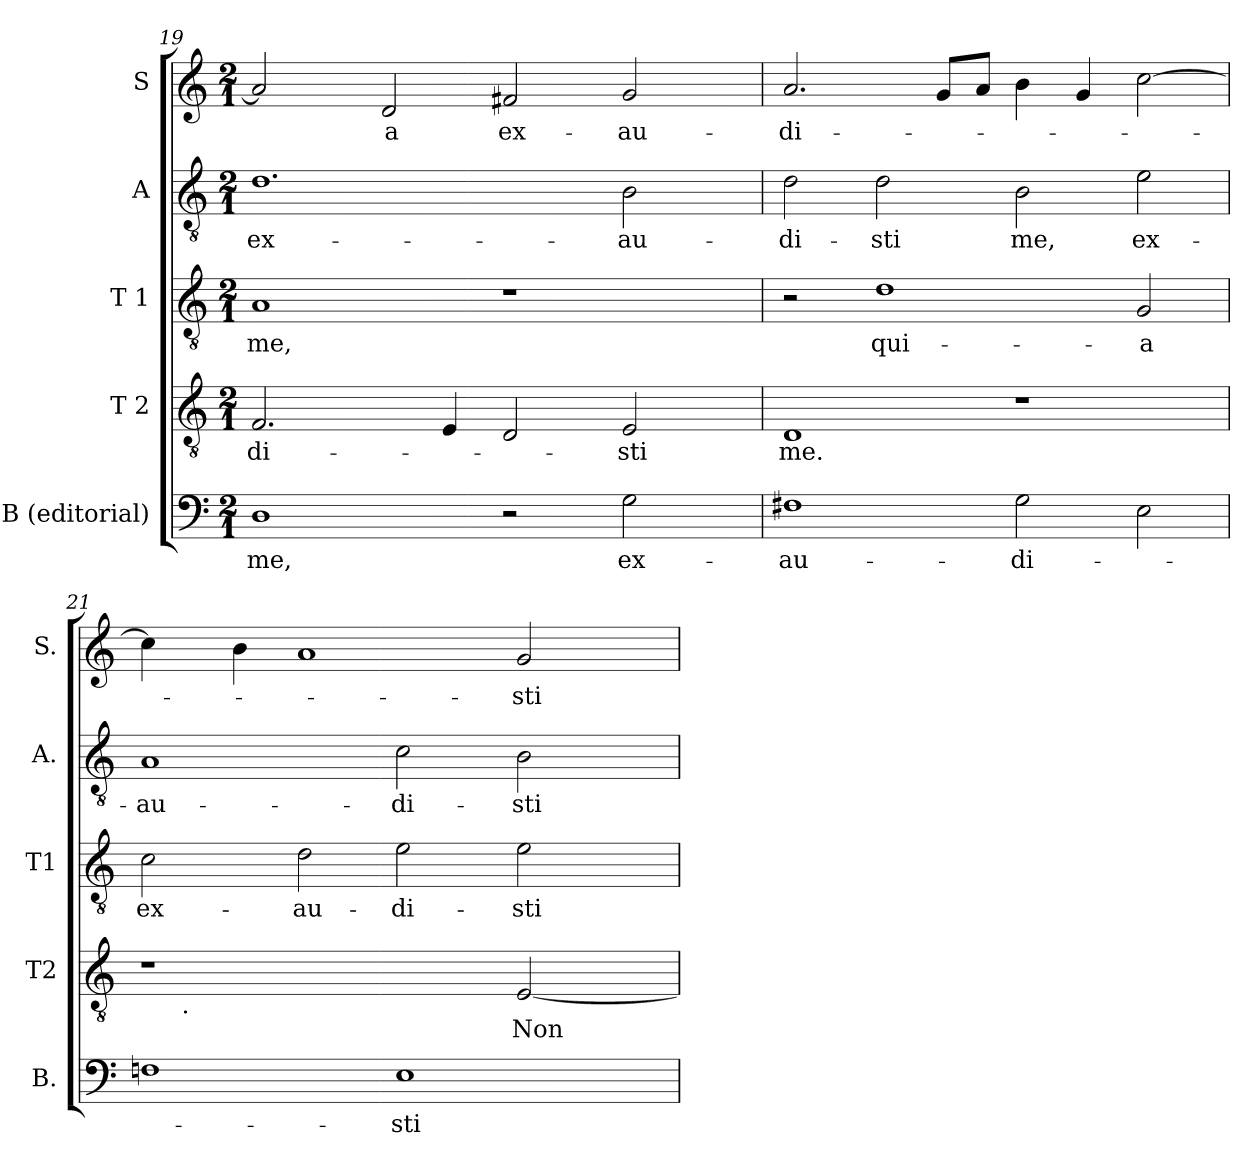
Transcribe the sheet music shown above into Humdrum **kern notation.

**kern	**text	**kern	**text	**kern	**text	**kern	**text	**kern	**text
*part5	*part5	*part4	*part4	*part3	*part3	*part2	*part2	*part1	*part1
*staff5	*staff5	*staff4	*staff4	*staff3	*staff3	*staff2	*staff2	*staff1	*staff1
*I"B (editorial)	*	*I"T 2	*	*I"T 1	*	*I"A	*	*I"S	*
*I'B.	*	*I'T2	*	*I'T1	*	*I'A.	*	*I'S.	*
!!LO:LB:g=z
*clefF4	*	*clefGv2	*	*clefGv2	*	*clefGv2	*	*clefG2	*
*M2/1	*	*M2/1	*	*M2/1	*	*M2/1	*	*M2/1	*
=19	=19	=19	=19	=19	=19	=19	=19	=19	=19
!	!LO:LY:b:cj	!	!LO:LY:b:cj	!	!LO:LY:b:cj	!	!LO:LY:b:cj	!	!
*	*	*	*	*	*	*^	*	*^	*
1D	me,	2.F/	-di-	1A	me,	1.d	8ryy	ex-	2a/]	8ryy	.
.	.	.	.	.	.	.	32ryy	.	.	32ryy	.
.	.	.	.	.	.	.	1ryy	.	.	1ryy	.
!	!	!	!	!	!	!	!	!	!	!	!LO:LY:b:cj
.	.	.	.	.	.	.	.	.	2d/	.	-a
.	.	4E/	.	.	.	.	.	.	.	.	.
!	!	!	!	!	!	!	!	!	!	!	!LO:LY:b:cj
2r	.	2D/	.	1r	.	.	.	.	2f#X/	.	ex-
.	.	.	.	.	.	.	2ryy	.	.	2ryy	.
!	!LO:LY:b:cj	!	!LO:LY:b:cj	!	!	!	!	!LO:LY:b:cj	!	!	!LO:LY:b:cj
2G\	ex-	2E/	-sti	.	.	2B\	.	-au-	2g/	.	-au-
.	.	.	.	.	.	.	4ryy	.	.	4ryy	.
.	.	.	.	.	.	.	16.ryy	.	.	16.ryy	.
=20	=20	=20	=20	=20	=20	=20	=20	=20	=20	=20	=20
!	!LO:LY:b:cj	!	!LO:LY:b:cj	!	!	!	!	!LO:LY:b:cj	!	!	!LO:LY:b:cj
*	*	*	*	*	*	*v	*v	*	*	*	*
*	*	*	*	*	*	*	*	*v	*v	*
1F#X	-au-	1D	me.	2r	.	2d\	-di-	2.a/	-di-
!	!	!	!	!	!LO:LY:b:cj	!	!LO:LY:b:cj	!	!
.	.	.	.	1d	qui-	2d\	-sti	.	.
.	.	.	.	.	.	.	.	8g/L	.
.	.	.	.	.	.	.	.	8a/J	.
!	!LO:LY:b:cj	!	!	!	!	!	!LO:LY:b:cj	!	!
2G\	-di-	1r	.	.	.	2B\	me,	4b\	.
.	.	.	.	.	.	.	.	4g/	.
!	!	!	!	!	!LO:LY:b:cj	!	!LO:LY:b:cj	!	!
2E\	.	.	.	2G/	-a	2e\	ex-	[>2cc\	.
=21	=21	=21	=21	=21	=21	=21	=21	=21	=21
!	!	!	!	!	!LO:LY:b:cj	!	!LO:LY:b:cj	!	!
*	*	*^	*	*	*	*	*	*	*
1Fn	.	1r	16ryy	.	2c\	ex-	1A	-au-	4cc\]	.
.	.	.	64ryy	.	.	.	.	.	.	.
!	!	!	!LO:TX:b:t=.	!	!	!	!	!	!	!
.	.	.	1ryy	.	.	.	.	.	.	.
.	.	.	.	.	.	.	.	.	4b\	.
!	!	!	!	!	!	!LO:LY:b:cj	!	!	!	!
.	.	.	.	.	2d\	-au-	.	.	1a	.
!	!LO:LY:b:cj	!	!	!	!	!LO:LY:b:cj	!	!LO:LY:b:cj	!	!
1E	-sti	2ryy	.	.	2e\	-di-	2c\	-di-	.	.
.	.	.	2ryy	.	.	.	.	.	.	.
!	!	!	!	!LO:LY:b	!	!LO:LY:b:cj	!	!LO:LY:b:cj	!	!LO:LY:b:cj
.	.	[>2E/	.	Non	2e\	-sti	2B\	-sti	2g/	-sti
.	.	.	4ryy	.	.	.	.	.	.	.
.	.	.	8ryy	.	.	.	.	.	.	.
.	.	.	32.ryy	.	.	.	.	.	.	.
*	*	*v	*v	*	*	*	*	*	*	*
=	=	=	=	=	=	=	=	=	=
*-	*-	*-	*-	*-	*-	*-	*-	*-	*-
